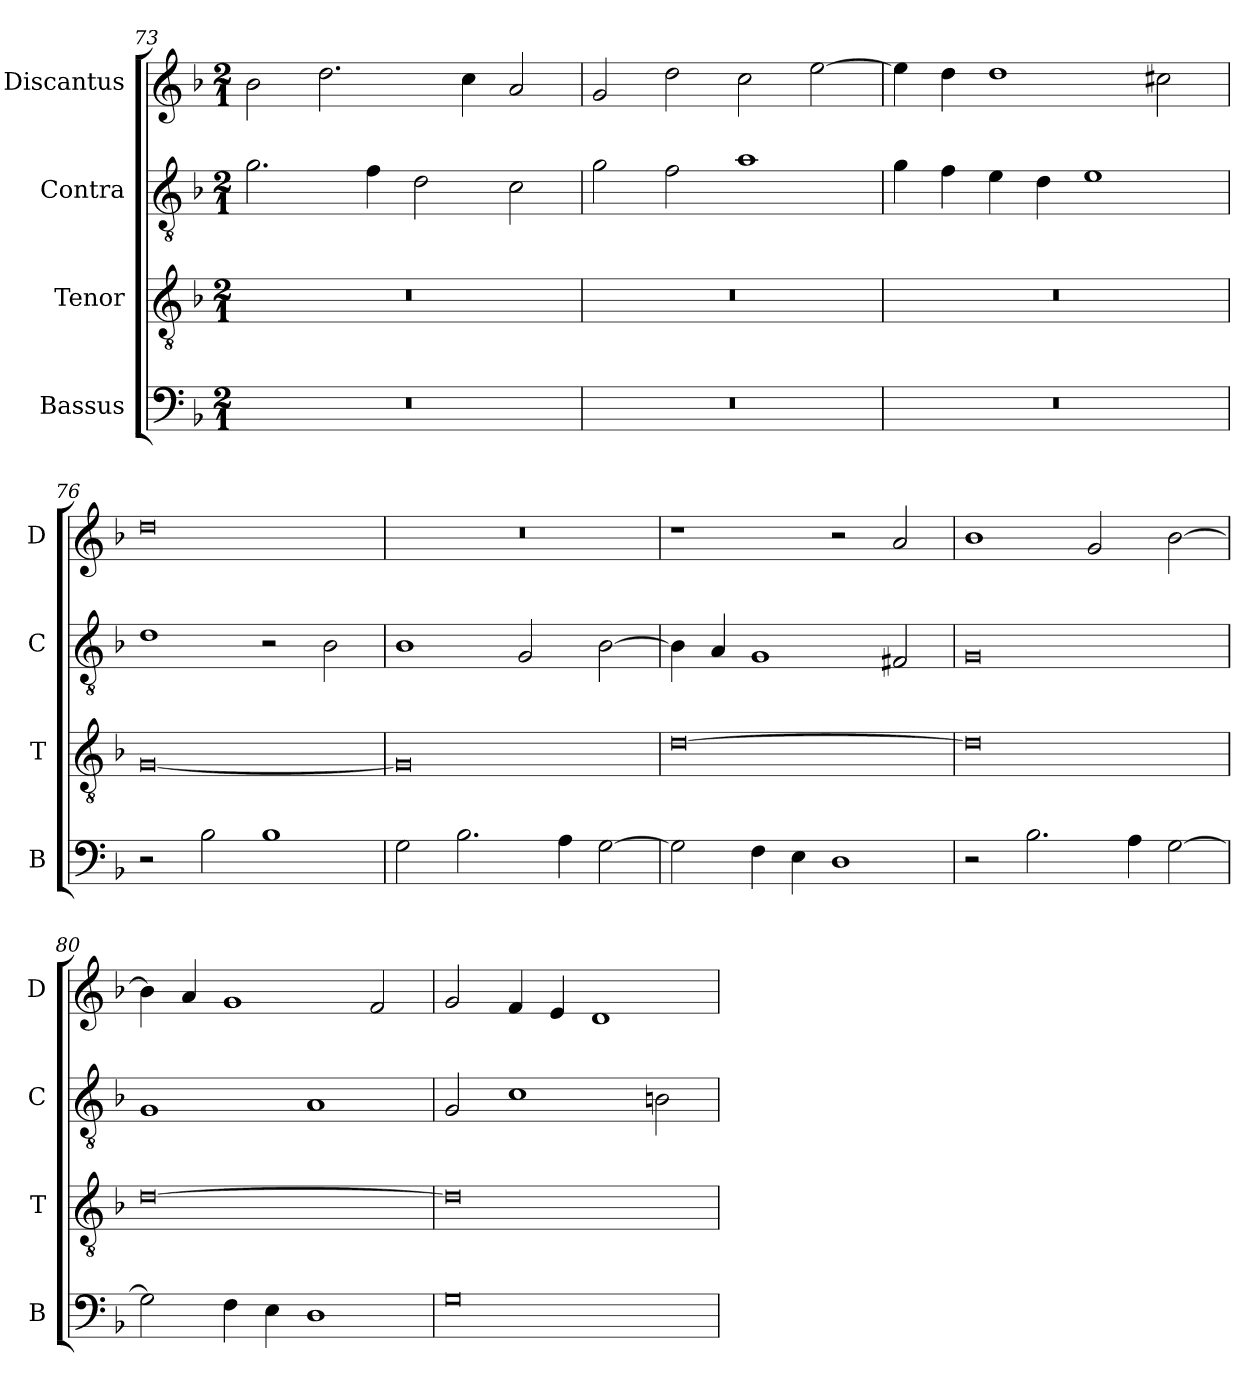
**kern	**kern	**kern	**kern
*part4	*part3	*part2	*part1
*staff4	*staff3	*staff2	*staff1
*I"Bassus	*I"Tenor	*I"Contra	*I"Discantus
*I'B	*I'T	*I'C	*I'D
*clefF4	*clefGv2	*clefGv2	*clefG2
*k[b-]	*k[b-]	*k[b-]	*k[b-]
*M2/1	*M2/1	*M2/1	*M2/1
=73	=73	=73	=73
0r	0r	2.g\	2b-\
.	.	.	2.dd\
.	.	4f\	.
.	.	2d\	.
.	.	.	4cc\
.	.	2c\	2a/
=74	=74	=74	=74
0r	0r	2g\	2g/
.	.	2f\	2dd\
.	.	1a	2cc\
.	.	.	[2ee\
=75	=75	=75	=75
0r	0r	4g\	4ee\]
.	.	4f\	4dd\
.	.	4e\	1dd
.	.	4d\	.
.	.	1e	.
.	.	.	2cc#X\
=76	=76	=76	=76
2r	[0G	1d	0dd
2B-\	.	.	.
1B-	.	2r	.
.	.	2B-\	.
=77	=77	=77	=77
2G\	0G]	1B-	0r
2.B-\	.	.	.
.	.	2G/	.
4A\	.	.	.
[2G\	.	[2B-\	.
=78	=78	=78	=78
2G\]	[0d	4B-\]	1r
.	.	4A/	.
4F\	.	1G	.
4E\	.	.	.
1D	.	.	2r
.	.	2F#X/	2a/
=79	=79	=79	=79
2r	0d]	0G	1b-
2.B-\	.	.	.
.	.	.	2g/
4A\	.	.	.
[2G\	.	.	[2b-\
=80	=80	=80	=80
2G\]	[0d	1G	4b-\]
.	.	.	4a/
4F\	.	.	1g
4E\	.	.	.
1D	.	1A	.
.	.	.	2f/
=81	=81	=81	=81
0G	0d]	2G/	2g/
.	.	1c	4f/
.	.	.	4e/
.	.	.	1d
.	.	2Bn\	.
=	=	=	=
*-	*-	*-	*-
